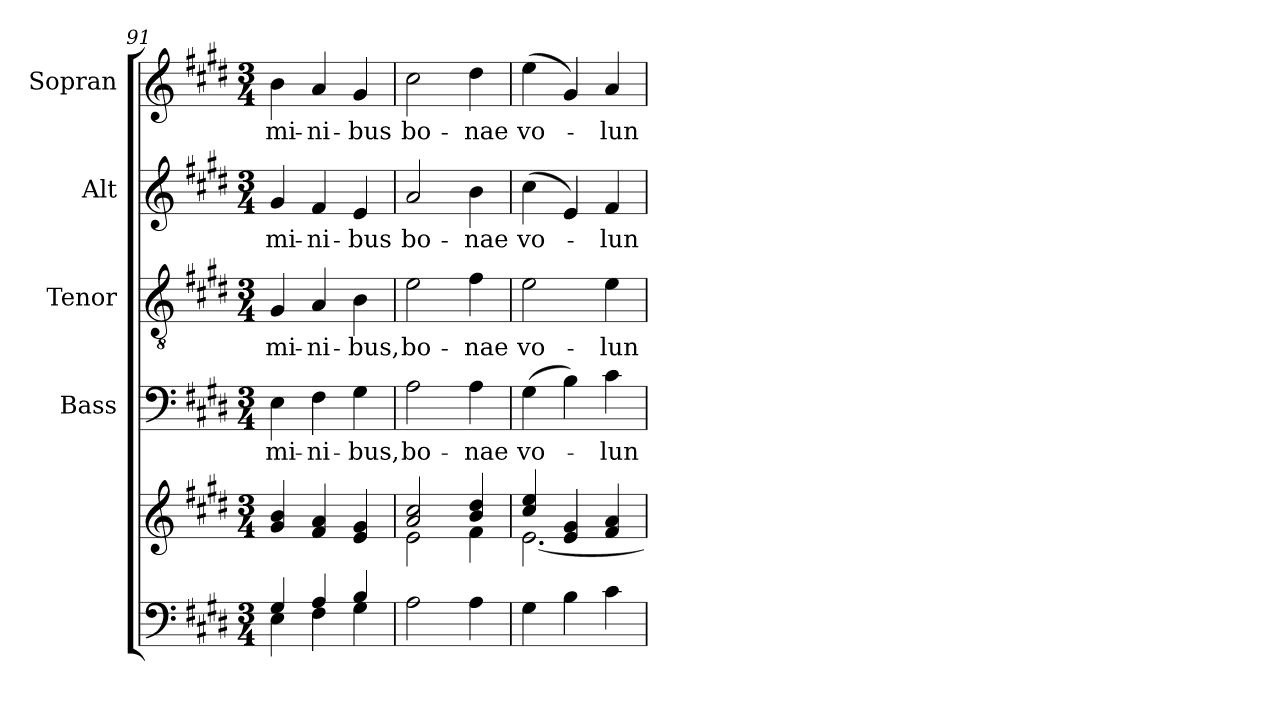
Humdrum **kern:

**kern	**kern	**kern	**text	**kern	**text	**kern	**text	**kern	**text
*part5	*part5	*part4	*part4	*part3	*part3	*part2	*part2	*part1	*part1
*staff6	*staff5	*staff4	*staff4	*staff3	*staff3	*staff2	*staff2	*staff1	*staff1
*	*	*I"Bass	*	*I"Tenor	*	*I"Alt	*	*I"Sopran	*
*	*	*I'B.	*	*I'T.	*	*I'A.	*	*I'S.	*
*clefF4	*clefG2	*clefF4	*	*clefGv2	*	*clefG2	*	*clefG2	*
*k[f#c#g#d#]	*k[f#c#g#d#]	*k[f#c#g#d#]	*	*k[f#c#g#d#]	*	*k[f#c#g#d#]	*	*k[f#c#g#d#]	*
*E:	*E:	*E:	*	*E:	*	*E:	*	*E:	*
*M3/4	*M3/4	*M3/4	*	*M3/4	*	*M3/4	*	*M3/4	*
=91	=91	=91	=91	=91	=91	=91	=91	=91	=91
*^	*	*	*	*	*	*	*	*	*
!	!	!	!	!LO:LY:b	!	!LO:LY:b	!	!LO:LY:b	!	!LO:LY:b
4G#/	4E\	4g#/ 4b/	4E\	-mi-	4G#/	-mi-	4g#/	-mi-	4b\	-mi-
!	!	!	!	!LO:LY:b	!	!LO:LY:b	!	!LO:LY:b	!	!LO:LY:b
4A/	4F#\	4f#/ 4a/	4F#\	-ni-	4A/	-ni-	4f#/	-ni-	4a/	-ni-
!	!	!	!	!LO:LY:b	!	!LO:LY:b	!	!LO:LY:b	!	!LO:LY:b
4B/	4G#\	4e/ 4g#/	4G#\	-bus,	4B\	-bus,	4e/	-bus	4g#/	-bus
=92	=92	=92	=92	=92	=92	=92	=92	=92	=92	=92
*	*	*^	*	*	*	*	*	*	*	*
!	!	!	!	!	!LO:LY:b	!	!LO:LY:b	!	!LO:LY:b	!	!LO:LY:b
*v	*v	*	*	*	*	*	*	*	*	*	*
2A\	2a/ 2cc#/	2e\	2A\	bo-	2e\	bo-	2a/	bo-	2cc#\	bo-
!	!	!	!	!LO:LY:b	!	!LO:LY:b	!	!LO:LY:b	!	!LO:LY:b
4A\	4b/ 4dd#/	4f#\	4A\	-nae	4f#\	-nae	4b\	-nae	4dd#\	-nae
=93	=93	=93	=93	=93	=93	=93	=93	=93	=93	=93
!	!	!	!	!LO:LY:b	!	!LO:LY:b	!	!LO:LY:b	!	!LO:LY:b
4G#\	4cc#/ 4ee/	[<2.e\	(>4G#\	vo-	2e\	vo-	(>4cc#\	vo-	(>4ee\	vo-
4B\	4e/ 4g#/	.	4B\)	.	.	.	4e/)	.	4g#/)	.
!	!	!	!	!LO:LY:b	!	!LO:LY:b	!	!LO:LY:b	!	!LO:LY:b
4c#\	4f#/ 4a/	.	4c#\	-lun-	4e\	-lun-	4f#/	-lun-	4a/	-lun-
*	*v	*v	*	*	*	*	*	*	*	*
=	=	=	=	=	=	=	=	=	=
*-	*-	*-	*-	*-	*-	*-	*-	*-	*-
